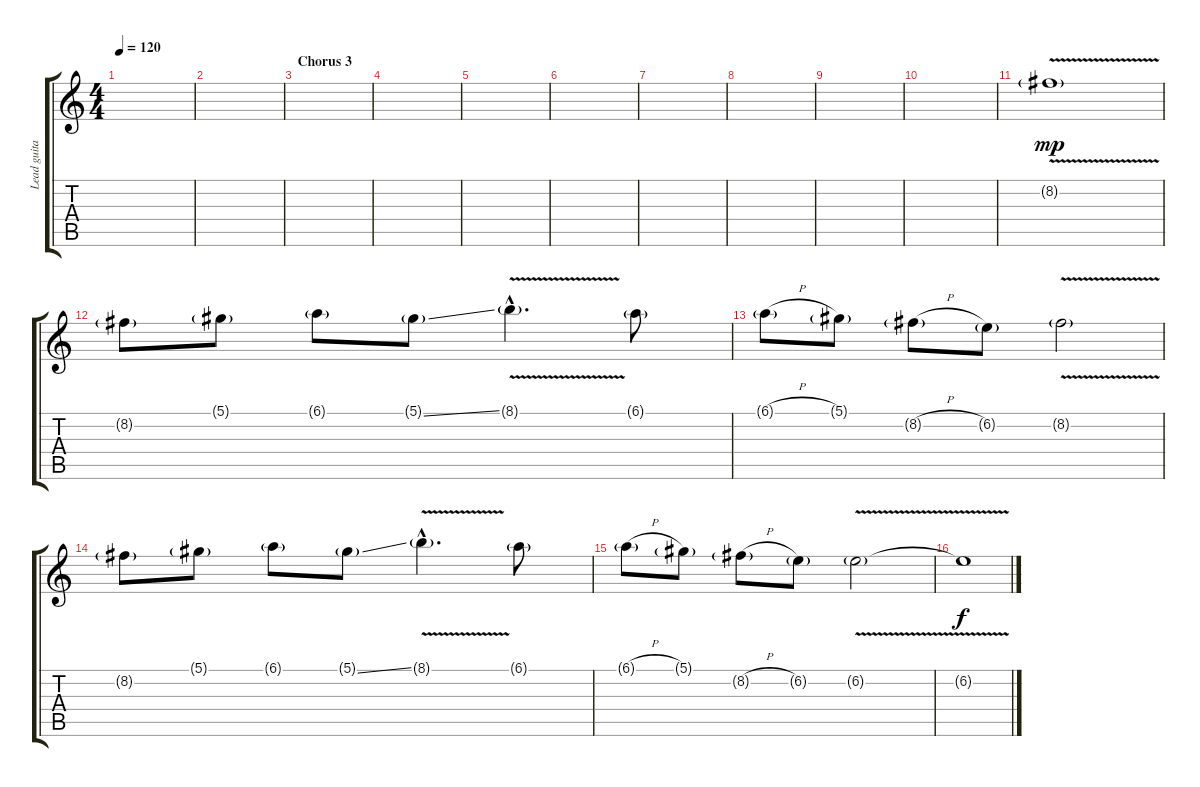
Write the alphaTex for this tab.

\track ("Lead guitar" "Lead guita") {instrument acousticguitarsteel}
\staff {score tabs}
\tuning (Eb4 Bb3 Gb3 Db3 Ab2 Eb2) {hide}
\ts (4 4)
\tempo 120
\clef g2
\ks c
|
|
\section ("" "Chorus 3")
|
|
|
|
|
|
|
|
8.2{v g}.1{dy mp} |
8.2{g}.8 5.1{g}.8 6.1{g}.8 5.1{ss g}.8 8.1{v g hac}.4{d} 6.1{g}.8 |
6.1{h g}.8 5.1{g}.8 8.2{h g}.8 6.2{g}.8 8.2{v g}.2 |
8.2{g}.8 5.1{g}.8 6.1{g}.8 5.1{ss g}.8 8.1{v g hac}.4{d} 6.1{g}.8 |
6.1{h g}.8 5.1{g}.8 8.2{h g}.8 6.2{g}.8 6.2{v g}.2 |
6.2{t}.1{dy f}
